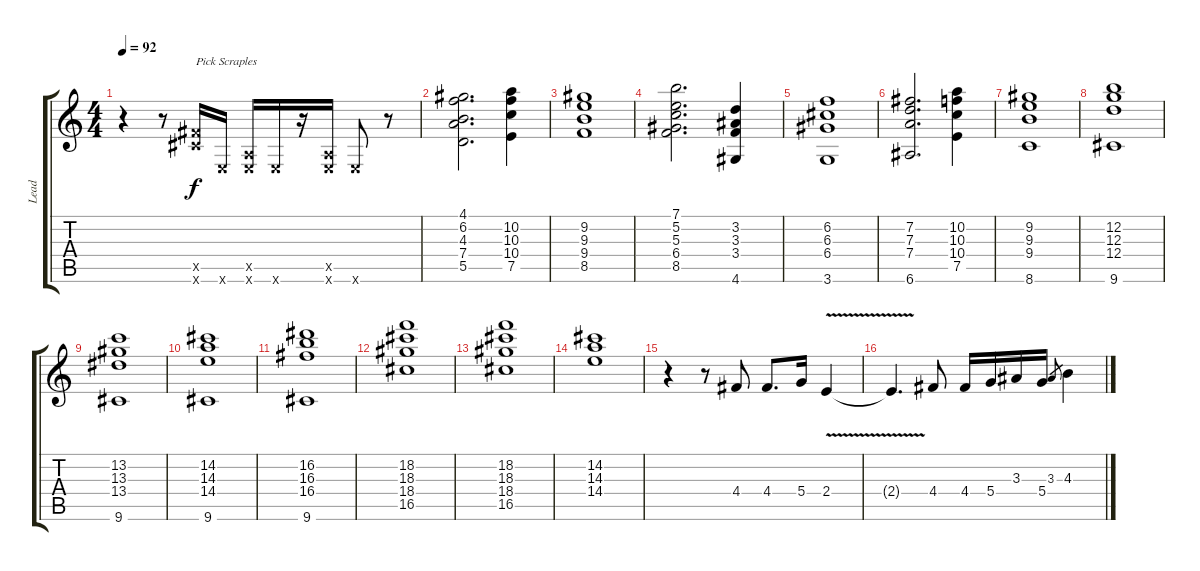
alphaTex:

\track ("Lead" "Lead") {instrument distortionguitar}
\staff {score tabs}
\tuning (E4 B3 G3 D3 A2 E2) {hide}
\ts (4 4)
\tempo 92
\clef g2
\ks c
r.4{dy f} r.8 (9.5{x} 9.6{x}).16{txt "Pick Scraples"} 0.6{x}.16 (0.5{x} 0.6{x}).16 0.6{x}.16 r.16 (0.5{x} 0.6{x}).16 0.6{x}.8 r.8 |
(4.1 6.2 4.3 7.4 5.5).2{d volume 13} (10.2 10.3 10.4 7.5).4 |
(9.2 9.3 9.4 8.5).1 |
(7.1 5.2 5.3 6.4 8.5).2{d} (3.2 3.3 3.4 4.6).4 |
(6.2 6.3 6.4 3.6).1 |
(7.2 7.3 7.4 6.6).2{d} (10.2 10.3 10.4 7.5).4 |
(9.2 9.3 9.4 8.6).1 |
(12.2 12.3 12.4 9.6).1 |
(13.2 13.3 13.4 9.6).1 |
(14.2 14.3 14.4 9.6).1 |
(16.2 16.3 16.4 9.6).1 |
(18.2 18.3 18.4 16.5).1 |
(18.2 18.3 18.4 16.5).1 |
(14.2 14.3 14.4).1 |
r.4{volume 16} r.8 4.4.8 4.4.8{d} 5.4.16 2.4{v}.4 |
2.4{t}.4{d} 4.4.8 4.4.16 5.4.16 3.3.16 5.4.16 3.3.8{gr} 4.3.4
